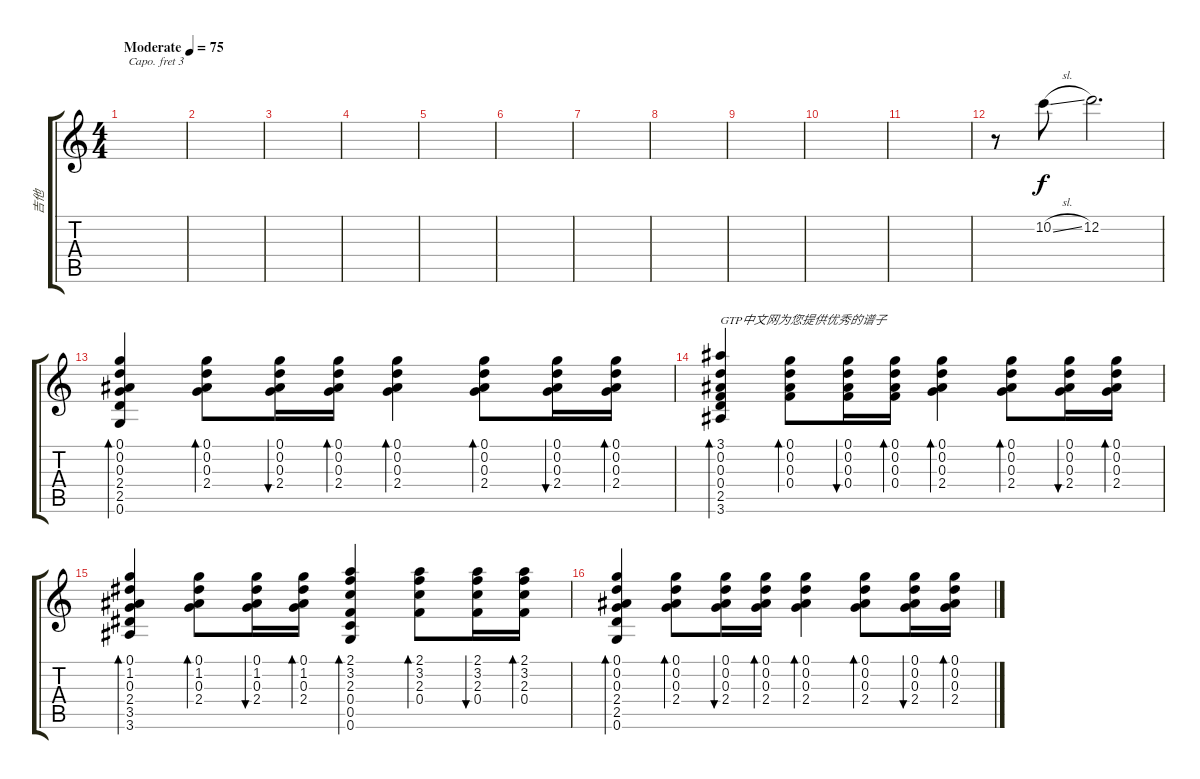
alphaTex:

\track ("吉他" "吉他") {instrument acousticguitarsteel}
\staff {score tabs}
\capo 3
\tuning (E4 B3 G3 D3 A2 E2) {hide}
\ts (4 4)
\tempo (75 "Moderate")
\clef g2
\ks c
|
|
|
|
|
|
|
|
|
|
|
r.8 10.2{sl}.8 12.2.2{d} |
(0.1 0.2 0.3 2.4 2.5 0.6).4{bd 120} (0.1 0.2 0.3 2.4).8{bd 120} (0.1 0.2 0.3 2.4).16{bu 120} (0.1 0.2 0.3 2.4).16{bd 120} (0.1 0.2 0.3 2.4).4{bd 240} (0.1 0.2 0.3 2.4).8{bd 120} (0.1 0.2 0.3 2.4).16{bu 120} (0.1 0.2 0.3 2.4).16{bd 120} |
(3.1 0.2 0.3 0.4 2.5 3.6).4{bd 120 txt "GTP中文网为您提供优秀的谱子"} (0.1 0.2 0.3 0.4).8{bd 120} (0.1 0.2 0.3 0.4).16{bu 120} (0.1 0.2 0.3 0.4).16{bd 120} (0.1 0.2 0.3 2.4).4{bd 240} (0.1 0.2 0.3 2.4).8{bd 120} (0.1 0.2 0.3 2.4).16{bu 120} (0.1 0.2 0.3 2.4).16{bd 120} |
(0.1 1.2 0.3 2.4 3.5 3.6).4{bd 120} (0.1 1.2 0.3 2.4).8{bd 120} (0.1 1.2 0.3 2.4).16{bu 120} (0.1 1.2 0.3 2.4).16{bd 120} (2.1 3.2 2.3 0.4 0.5 0.6).4{bd 120} (2.1 3.2 2.3 0.4).8{bd 120} (2.1 3.2 2.3 0.4).16{bu 120} (2.1 3.2 2.3 0.4).16{bd 120} |
(0.1 0.2 0.3 2.4 2.5 0.6).4{bd 120} (0.1 0.2 0.3 2.4).8{bd 120} (0.1 0.2 0.3 2.4).16{bu 120} (0.1 0.2 0.3 2.4).16{bd 120} (0.1 0.2 0.3 2.4).4{bd 240} (0.1 0.2 0.3 2.4).8{bd 120} (0.1 0.2 0.3 2.4).16{bu 120} (0.1 0.2 0.3 2.4).16{bd 120}
